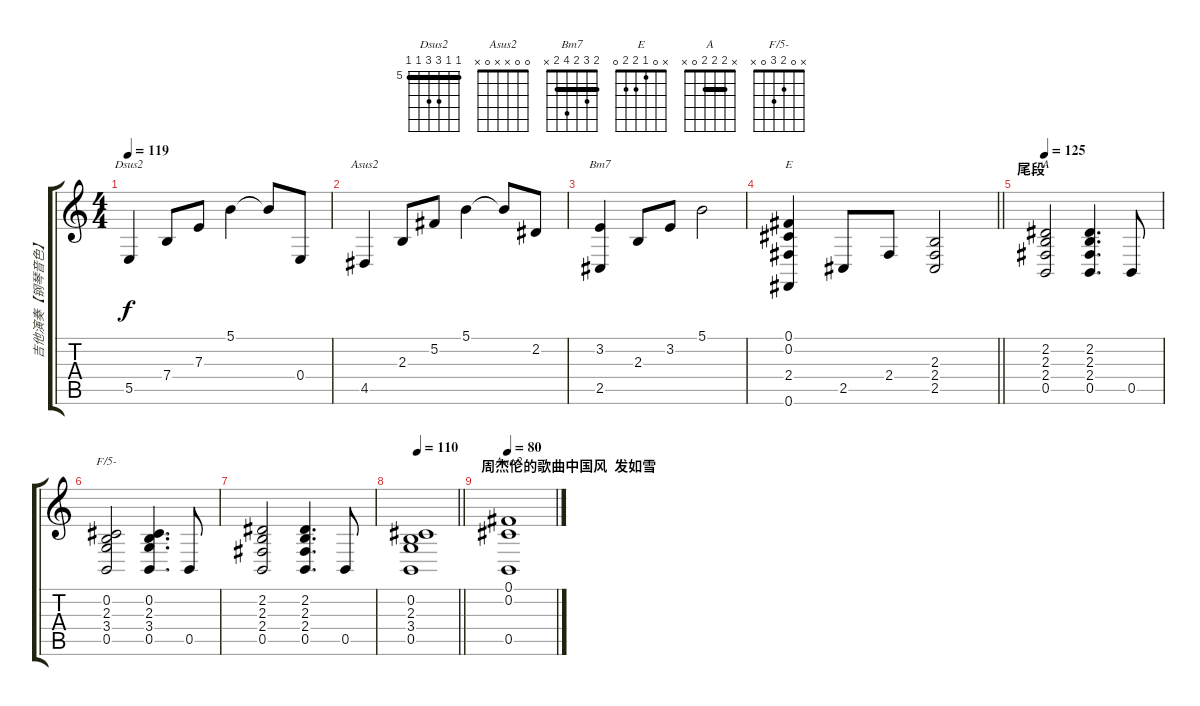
\track ("吉他演奏【钢琴音色】" "吉他演奏【钢琴音色】") {instrument brightacousticpiano}
\staff {score tabs}
\tuning (Gb4 Db4 A3 E3 B2 Gb2) {hide}
\chord ("Dsus2" 5 5 7 7 5 5) {firstfret 5 barre 5}
\chord ("Asus2" 5 5 2 x 4 x) {barre 5}
\chord ("Bm7" 2 3 2 4 2 x) {barre 2}
\chord ("E" x 0 1 2 2 0)
\chord ("A" x 2 2 2 0 x) {barre 2}
\chord ("F/5-" x 0 2 3 0 x)
\chord ("Asus2" 0 0 x x 0 x)
\ts (4 4)
\tempo 119
\clef g2
\ks c
5.5.4{ch "Dsus2" dy f} 7.4.8 7.3.8 5.1.4 5.1{t}.8 0.4.8 |
4.5.4{ch "Asus2"} 2.3.8 5.2.8 5.1.4 5.1{t}.8 2.2.8 |
(3.2 2.5).4{ch "Bm7"} 2.3.8 3.2.8 5.1.2 |
\barLineRight lightlight
(0.1 0.2 2.4 0.6).4{ch "E"} 2.5.8 2.4.8 (2.3 2.4 2.5).2 |
\section ("" "尾段 ")
\tempo 125
(2.2 2.3 2.4 0.5).2{ch "A"} (2.2 2.3 2.4 0.5).4{d} 0.5.8 |
(0.2 2.3 3.4 0.5).2{ch "F/5-"} (0.2 2.3 3.4 0.5).4{d} 0.5.8 |
(2.2 2.3 2.4 0.5).2 (2.2 2.3 2.4 0.5).4{d} 0.5.8 |
\tempo 110
\barLineRight lightlight
(0.2 2.3 3.4 0.5).1 |
\section ("" " 周杰伦的歌曲中国风  发如雪")
\tempo 80
(0.1 0.2 0.5).1{ch "Asus2"}
